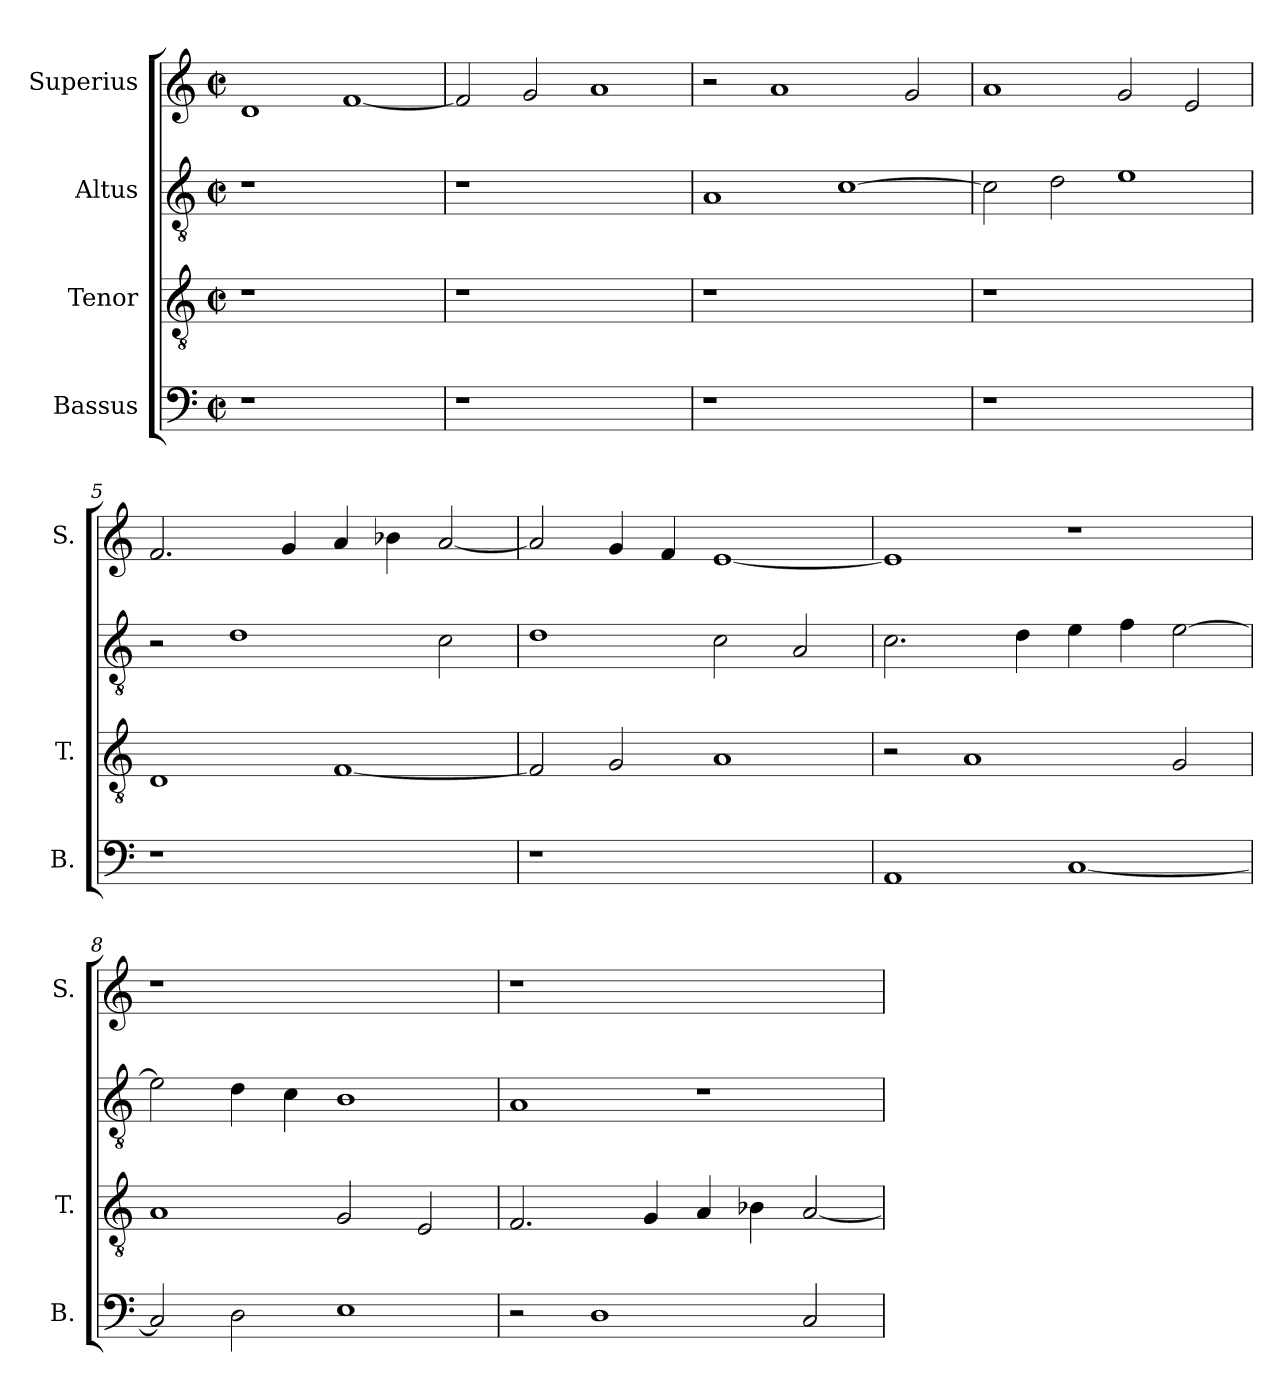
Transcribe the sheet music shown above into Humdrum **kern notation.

**kern	**kern	**kern	**kern
*part4	*part3	*part2	*part1
*staff4	*staff3	*staff2	*staff1
*I"Bassus	*I"Tenor	*I"Altus	*I"Superius
*I'B.	*I'T.	*	*I'S.
!!LO:PB:g=z
*clefF4	*clefGv2	*clefGv2	*clefG2
*	*ITrd7c12	*ITrd7c12	*
*k[]	*k[]	*k[]	*k[]
*C:	*C:	*C:	*C:
*M2/2	*M2/2	*M2/2	*M2/2
*met(c|)	*met(c|)	*met(c|)	*met(c|)
=1	=1	=1	=1
!LO:N:vis=1	!LO:N:vis=1	!LO:N:vis=1	!
1r	1r	1r	1di
1ryy	1ryy	1ryy	[<1fi
=2	=2	=2	=2
!LO:N:vis=1	!LO:N:vis=1	!LO:N:vis=1	!
1r	1r	1r	2fi/]
.	.	.	2gi/
1ryy	1ryy	1ryy	1ai
=3	=3	=3	=3
!LO:N:vis=1	!LO:N:vis=1	!	!
1r	1r	1AAi	2r
.	.	.	1ai
1ryy	1ryy	[>1Ci	.
.	.	.	2gi/
=4	=4	=4	=4
!LO:N:vis=1	!LO:N:vis=1	!	!
1r	1r	2Ci\]	1ai
.	.	2Di\	.
1ryy	1ryy	1Ei	2gi/
.	.	.	2ei/
=5	=5	=5	=5
!LO:N:vis=1	!	!	!
1r	1DDi	2r	2.fi/
.	.	1Di	.
.	.	.	4gi/
1ryy	[<1FFi	.	4ai/
.	.	.	4b-Xi\
.	.	2Ci\	[<2ai/
!!LO:LB:g=z
=6	=6	=6	=6
!LO:N:vis=1	!	!	!
1r	2FFi/]	1Di	2ai/]
.	2GGi/	.	4gi/
.	.	.	4fi/
1ryy	1AAi	2Ci\	[<1ei
.	.	2AAi/	.
=7	=7	=7	=7
1AAi	2r	2.Ci\	1ei]
.	1AAi	.	.
.	.	4Di\	.
[<1Ci	.	4Ei\	1r
.	.	4Fi\	.
.	2GGi/	[>2Ei\	.
=8	=8	=8	=8
!	!	!	!LO:N:vis=1
2Ci/]	1AAi	2Ei\]	1r
2Di\	.	4Di\	.
.	.	4Ci\	.
1Ei	2GGi/	1BBi	1ryy
.	2EEi/	.	.
=9	=9	=9	=9
!	!	!	!LO:N:vis=1
2r	2.FFi/	1AAi	1r
1Di	.	.	.
.	4GGi/	.	.
.	4AAi/	1r	1ryy
.	4BB-Xi\	.	.
2Ci/	[<2AAi/	.	.
=	=	=	=
*-	*-	*-	*-
